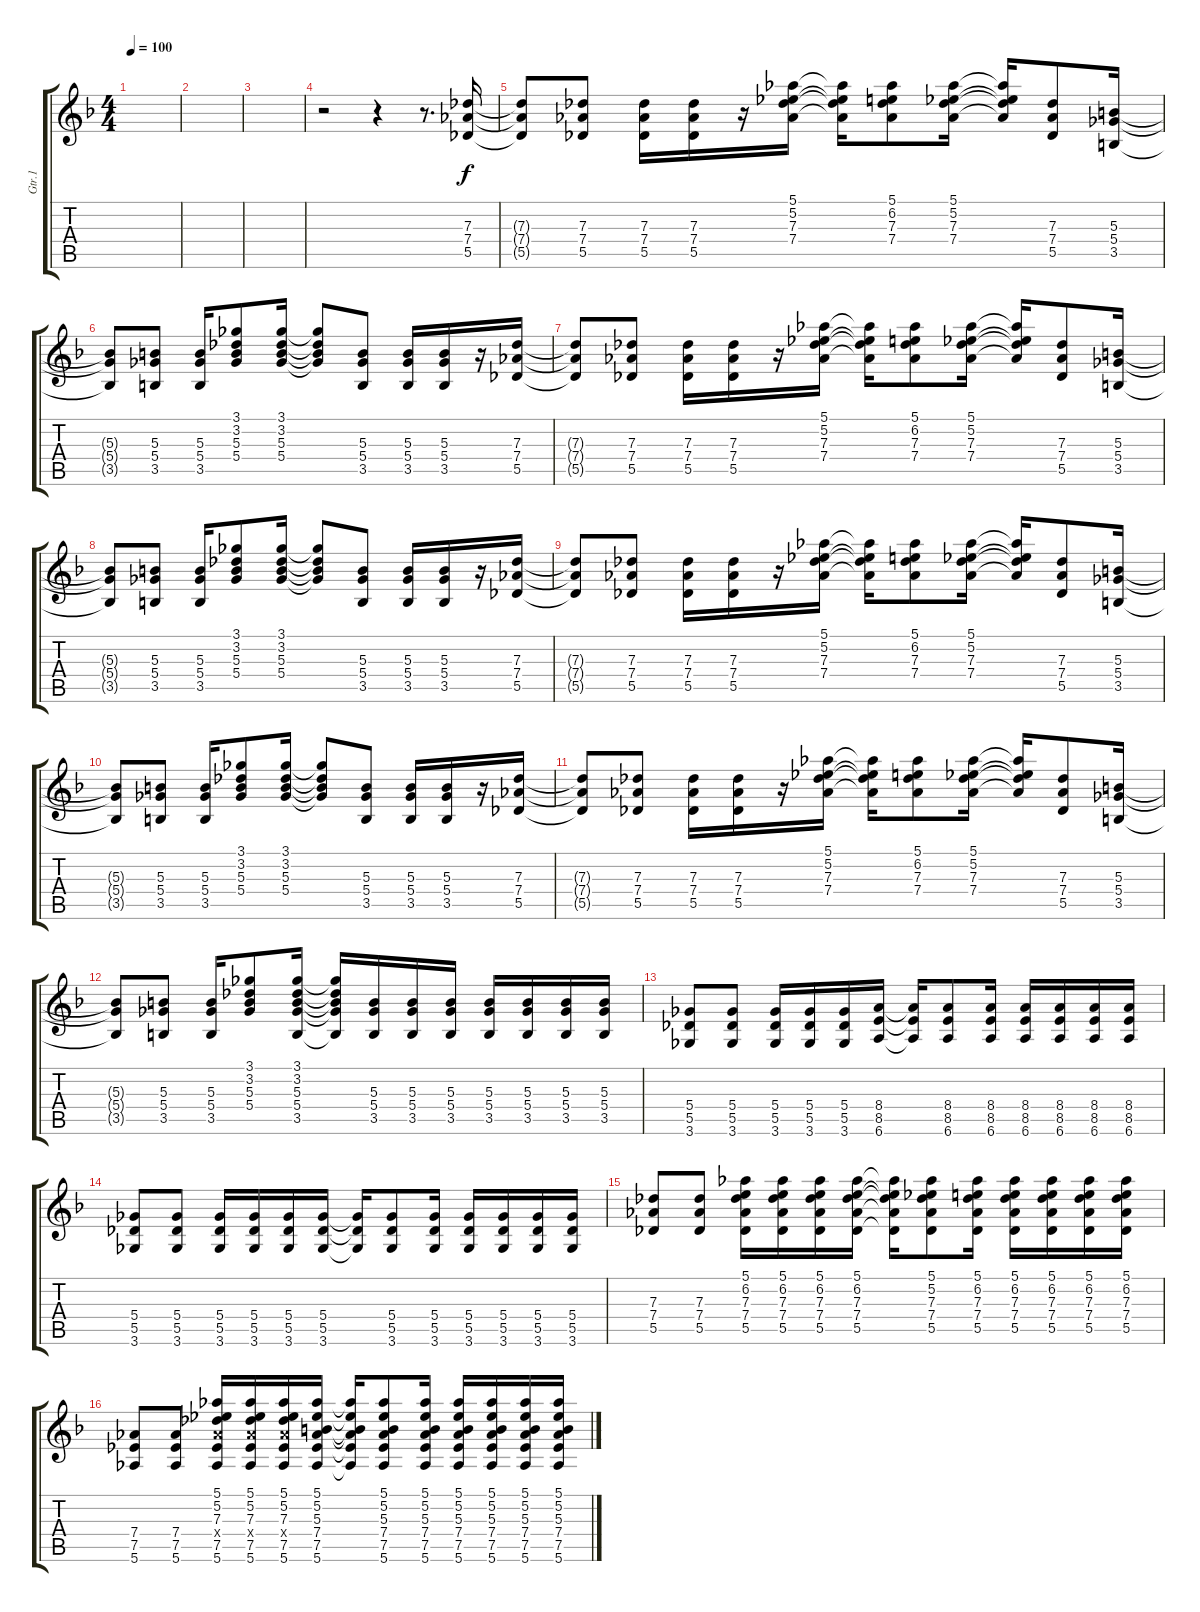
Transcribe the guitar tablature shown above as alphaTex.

\track ("Gtr.1" "Gtr.1") {instrument distortionguitar}
\staff {score tabs}
\tuning (Eb4 Bb3 Gb3 Db3 Ab2 Eb2) {hide}
\ts (4 4)
\tempo 100
\clef g2
\ks dminor
|
|
|
r.2 r.4 r.8{d} (7.3 7.4 5.5).16{dy f} |
(7.3{t} 7.4{t} 5.5{t}).8 (7.3 7.4 5.5).8 (7.3 7.4 5.5).16{beam Down} (7.3 7.4 5.5).16{beam Down} r.16 (5.1 5.2 7.3 7.4).16 (5.1{t} 5.2{t} 7.3{t} 7.4{t}).16 (5.1 6.2 7.3 7.4).8 (5.1 5.2 7.3 7.4).16 (5.1{t} 5.2{t} 7.3{t} 7.4{t}).16 (7.3 7.4 5.5).8 (5.3 5.4 3.5).16 |
(5.3{t} 5.4{t} 3.5{t}).8 (5.3 5.4 3.5).8 (5.3 5.4 3.5).16{beam Up} (3.1 3.2 5.3 5.4).8{beam Up} (3.1 3.2 5.3 5.4).16{beam Up} (3.1{t} 3.2{t} 5.3{t} 5.4{t}).8{beam Up} (5.3 5.4 3.5).8{beam Up} (5.3 5.4 3.5).16{beam Up} (5.3 5.4 3.5).16{beam Up} r.16 (7.3 7.4 5.5).16{beam Up} |
(7.3{t} 7.4{t} 5.5{t}).8 (7.3 7.4 5.5).8 (7.3 7.4 5.5).16{beam Down} (7.3 7.4 5.5).16{beam Down} r.16 (5.1 5.2 7.3 7.4).16 (5.1{t} 5.2{t} 7.3{t} 7.4{t}).16 (5.1 6.2 7.3 7.4).8 (5.1 5.2 7.3 7.4).16 (5.1{t} 5.2{t} 7.3{t} 7.4{t}).16 (7.3 7.4 5.5).8 (5.3 5.4 3.5).16 |
(5.3{t} 5.4{t} 3.5{t}).8 (5.3 5.4 3.5).8 (5.3 5.4 3.5).16{beam Up} (3.1 3.2 5.3 5.4).8{beam Up} (3.1 3.2 5.3 5.4).16{beam Up} (3.1{t} 3.2{t} 5.3{t} 5.4{t}).8{beam Up} (5.3 5.4 3.5).8{beam Up} (5.3 5.4 3.5).16{beam Up} (5.3 5.4 3.5).16{beam Up} r.16 (7.3 7.4 5.5).16{beam Up} |
(7.3{t} 7.4{t} 5.5{t}).8 (7.3 7.4 5.5).8 (7.3 7.4 5.5).16{beam Down} (7.3 7.4 5.5).16{beam Down} r.16 (5.1 5.2 7.3 7.4).16 (5.1{t} 5.2{t} 7.3{t} 7.4{t}).16 (5.1 6.2 7.3 7.4).8 (5.1 5.2 7.3 7.4).16 (5.1{t} 5.2{t} 7.3{t} 7.4{t}).16 (7.3 7.4 5.5).8 (5.3 5.4 3.5).16 |
(5.3{t} 5.4{t} 3.5{t}).8 (5.3 5.4 3.5).8 (5.3 5.4 3.5).16{beam Up} (3.1 3.2 5.3 5.4).8{beam Up} (3.1 3.2 5.3 5.4).16{beam Up} (3.1{t} 3.2{t} 5.3{t} 5.4{t}).8{beam Up} (5.3 5.4 3.5).8{beam Up} (5.3 5.4 3.5).16{beam Up} (5.3 5.4 3.5).16{beam Up} r.16 (7.3 7.4 5.5).16{beam Up} |
(7.3{t} 7.4{t} 5.5{t}).8 (7.3 7.4 5.5).8 (7.3 7.4 5.5).16{beam Down} (7.3 7.4 5.5).16{beam Down} r.16 (5.1 5.2 7.3 7.4).16 (5.1{t} 5.2{t} 7.3{t} 7.4{t}).16 (5.1 6.2 7.3 7.4).8 (5.1 5.2 7.3 7.4).16 (5.1{t} 5.2{t} 7.3{t} 7.4{t}).16 (7.3 7.4 5.5).8 (5.3 5.4 3.5).16 |
(5.3{t} 5.4{t} 3.5{t}).8 (5.3 5.4 3.5).8 (5.3 5.4 3.5).16{beam Up} (3.1 3.2 5.3 5.4).8{beam Up} (3.1 3.2 5.3 5.4 3.5).16{beam Up} (3.1{t} 3.2{t} 5.3{t} 5.4{t} 3.5{t}).16{beam Up} (5.3 5.4 3.5).16{beam Up} (5.3 5.4 3.5).16{beam Up} (5.3 5.4 3.5).16{beam Up} (5.3 5.4 3.5).16{beam Up} (5.3 5.4 3.5).16{beam Up} (5.3 5.4 3.5).16{beam Up} (5.3 5.4 3.5).16{beam Up} |
(5.4 5.5 3.6).8 (5.4 5.5 3.6).8 (5.4 5.5 3.6).16 (5.4 5.5 3.6).16 (5.4 5.5 3.6).16 (8.4 8.5 6.6).16 (8.4{t} 8.5{t} 6.6{t}).16 (8.4 8.5 6.6).8 (8.4 8.5 6.6).16 (8.4 8.5 6.6).16 (8.4 8.5 6.6).16 (8.4 8.5 6.6).16 (8.4 8.5 6.6).16 |
(5.4 5.5 3.6).8 (5.4 5.5 3.6).8 (5.4 5.5 3.6).16 (5.4 5.5 3.6).16 (5.4 5.5 3.6).16 (5.4 5.5 3.6).16 (5.4{t} 5.5{t} 3.6{t}).16 (5.4 5.5 3.6).8 (5.4 5.5 3.6).16 (5.4 5.5 3.6).16 (5.4 5.5 3.6).16 (5.4 5.5 3.6).16 (5.4 5.5 3.6).16 |
(7.3 7.4 5.5).8 (7.3 7.4 5.5).8 (5.1 6.2 7.3 7.4 5.5).16 (5.1 6.2 7.3 7.4 5.5).16 (5.1 6.2 7.3 7.4 5.5).16 (5.1 6.2 7.3 7.4 5.5).16 (5.1{t} 6.2{t} 7.3{t} 7.4{t} 5.5{t}).16 (5.1 5.2 7.3 7.4 5.5).8 (5.1 6.2 7.3 7.4 5.5).16 (5.1 6.2 7.3 7.4 5.5).16 (5.1 6.2 7.3 7.4 5.5).16 (5.1 6.2 7.3 7.4 5.5).16 (5.1 6.2 7.3 7.4 5.5).16 |
(7.4 7.5 5.6).8 (7.4 7.5 5.6).8 (5.1 5.2 7.3 7.4{x} 7.5 5.6).16 (5.1 5.2 7.3 7.4{x} 7.5 5.6).16 (5.1 5.2 7.3 7.4{x} 7.5 5.6).16 (5.1 5.2 5.3 7.4 7.5 5.6).16 (5.1{t} 5.2{t} 5.3{t} 7.4{t} 7.5{t} 5.6{t}).16 (5.1 5.2 5.3 7.4 7.5 5.6).8 (5.1 5.2 5.3 7.4 7.5 5.6).16 (5.1 5.2 5.3 7.4 7.5 5.6).16 (5.1 5.2 5.3 7.4 7.5 5.6).16 (5.1 5.2 5.3 7.4 7.5 5.6).16 (5.1 5.2 5.3 7.4 7.5 5.6).16
